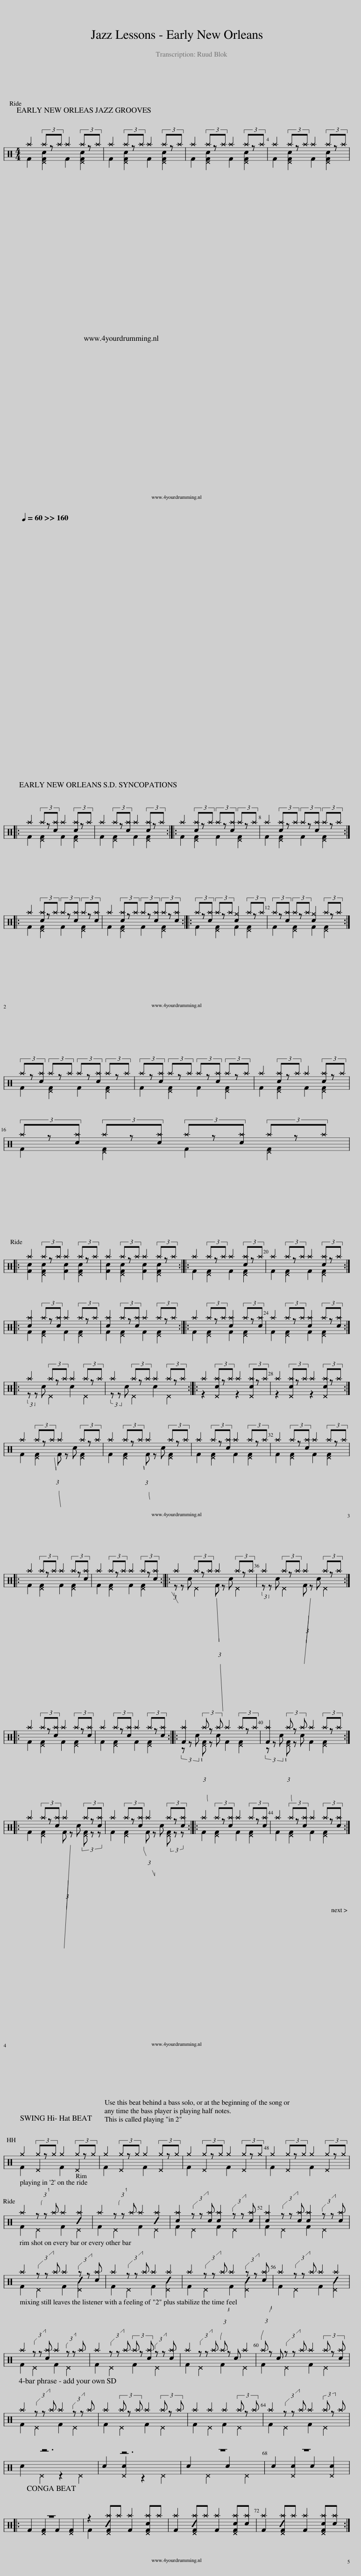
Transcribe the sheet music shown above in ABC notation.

X:1
%%score 1 ( 2 3 )
L:1/8
M:4/4
I:linebreak $
K:C
V:1 treble-8
V:2 perc
K:none
V:3 perc
K:none
V:1
 z8 | z8 | z8 | z8 |:$[Q:1/4=60] z8 | %5
 z8 :: z8 | z8 ::$ z8 | z8 :: %10
 z8 | z8 :|$ z8 | z8 | z8 |$ %15
 z8 |:$ z8 | z8 :: z8 | z8 ::$ %20
 z8 | z8 :: z8 | z8 ::$ z8 | %25
 z8 :: z8 | z8 :|$ z8 | z8 | %30
 z8 | z8 |:$ z8 | z8 :: z8 | %35
 z8 ::$ z8 | z8 :: z8 | z8 ::$ %40
 z8 | z8 :: z8 | z8 :|$ z8 | %45
 z8 | z8 | z8 |$ z8 | z8 | %50
 z8 | z8 |$ z8 | z8 | z8 | %55
 z8 |$ z8 | z8 | z8 | z8 |$ %60
 z8 | z8 | z8 | z8 |$ z8 | %65
 z8 | z8 | z8 |:$ z8 | z8 | %70
 z8 | z8 :| %72
V:2
 ^a2 (3^az^a ^a2 (3^az^a | ^a2 (3^az^a ^a2 (3^az^a | ^a2 (3^az^a ^a2 (3^az^a | ^a2 (3^az^a ^a2 (3^az^a |:$ ^a2 (3^az[c^a] ^a2 (3[c^a]z^a | %5
 ^a2 (3^az[c^a] ^a2 (3[c^a]z^a :: ^a2 (3[c^a]z^a (3^az[c^a] (3^az^a | ^a2 (3[c^a]z^a (3^az[c^a] (3^az^a ::$ ^a2 (3[c^a]z^a (3^az[c^a] (3^az[c^a] | ^a2 (3[c^a]z^a (3^az[c^a] (3^az[c^a] :: %10
 (3^az[c^a] (3^az^a [c^g]2 (3^az^a | (3^az[c^a] (3^az^a [c^g]2 (3^az^a :|$ (3^az[c^a] (3^az^a (3^az[c^a] (3^az^a | (3^az[c^a] (3^az^a (3^az[c^a] (3^az^a | ^a2 (3[c^a]z^a ^a2 (3[c^a]z^a |$ %15
 (3^az[c^a] (3^az[c^a] (3^az[c^a] (3^az^a |:$ ^a2 (3^az^a ^a2 (3^az^a | ^a2 (3^az^a ^a2 (3^az^a :: ^a2 (3^az^a ^a2 (3[c^a]z^a | ^a2 (3^az^a ^a2 (3[c^a]z^a ::$ %20
 [c^a]2 (3^az[c^a] ^a2 (3^az^a | [c^a]2 (3^az[c^a] ^a2 (3^az^a :: ^a2 (3^az^a [c^a]2 (3^az[c^a] | ^a2 (3^az^a [c^a]2 (3^az[c^a] ::$ ^a2 (3^az^a ^a2 (3^az^a | %25
 ^a2 (3^az^a ^a2 (3^az^a :: ^a2 (3^az^a ^a2 (3^az^a | ^a2 (3^az^a ^a2 (3^az^a :|$ ^a2 (3^az^a ^a2 (3^az^a | ^a2 (3^az^a ^a2 (3^az^a | %30
 ^a2 (3^az[c^a] ^a2 (3^az^a | ^a2 (3^az[c^a] ^a2 (3^az^a |:$ ^a2 (3^az^a ^a2 (3^az[c^a] | ^a2 (3^az^a ^a2 (3^az[c^a] :: ^a2 (3^az^a ^a2 (3^az^a | %35
 ^a2 (3^az^a ^a2 (3^az^a ::$ ^a2 (3^az[c^a] ^a2 (3^az[c^a] | ^a2 (3^az[c^a] ^a2 (3^az[c^a] :: [F^a]2 (3^a z ^a ^a2 (3^az^a | [F^a]2 (3^a z ^a ^a2 (3^az^a ::$ %40
 ^a2 (3^az[c^a] ^a2 (3^az[c^a] | ^a2 (3^az[c^a] ^a2 (3^az[c^a] :: ^a2 (3^az[c^a] ^a2 (3^az[c^a] | ^a2 (3^az[c^a] ^a2 (3^az[c^a] :|$ ^g2 (3^gz^g ^g2 (3^gz^g | %45
 ^g2 (3^gz^g ^g2 (3^gz^g | ^g2 (3^gz^g ^g2 (3^gz^g | ^g2 (3^gz^g ^g2 (3^gz^g |$ ^a2 (3z z ^a ^a2 [c^a]2 | ^a2 (3z z ^a ^a2 [c^a]2 | %50
 [c^a]2 (3z z [c^a] [c^a]2 (3z z [c^a] | [c^a]2 (3z z [c^a] [c^a]2 (3z z [c^a] |$ ^a2 (3z z ^a ^a2 (3z z [c^a] | ^a2 (3z z ^a ^a2 ^a2 | ^a2 (3z z ^a ^a2 (3z z [c^a] | %55
 ^a2 (3z z ^a ^a2 ^a2 |$ ^a2 (3z z [c^a] ^a2 (3z z ^a | ^a2 (3z z ^a (3^a z [c^a] (3z z [c^a] | ^a2 (3z z ^a (3^a z c ^a2 | (3^a z c (3z z ^a ^a2 (3^a z [c^a] |$ %60
 ^a2 (3z z ^a ^a2 (3z z ^a | ^a2 (3^a z ^a ^a2 (3^a z ^a | ^a2 ^a2 ^a2 (3^a z ^a | ^a2 (3z z ^a ^a2 (3^a z ^a |$ c2 z6 | %65
 c2 z6 | z8 | z8 |:$ z8 | z2 [c^a]^a ^a2 ^a^a | %70
 ^a2 [c^a]^a ^a2 [c^a][c^a] | ^a2 [c^a]^a ^a2 [c^a][c^a] :| %72
V:3
 F2 [^DFc]2 F2 [^DFc]2 | F2 [^DFc]2 F2 [^DFc]2 | F2 [^DFc]2 F2 [^DFc]2 | F2 [^DFc]2 F2 [^DFc]2 |:$ F2 [^DF]2 F2 [^DF]2 | %5
 F2 [^DF]2 F2 [^DF]2 :: F2 [^DF]2 F2 [^DF]2 | F2 [^DF]2 F2 [^DF]2 ::$ F2 [^DF]2 F2 [^DF]2 | F2 [^DF]2 F2 [^DF]2 :: %10
 F2 [^DF]2 F2 [^DF]2 | F2 [^DF]2 F2 [^DF]2 :|$ F2 [^DF]2 F2 [^DF]2 | F2 [^DF]2 F2 [^DF]2 | F2 [^DF]2 F2 [^DF]2 |$ %15
 F2 [^DF]2 F2 [^DF]2 |:$ [Fc]2 [^DFc]2 [Fc]2 [^DFc]2 | [Fc]2 [^DFc]2 [Fc]2 [^DFc]2 :: F2 [^DF]2 F2 [^DF]2 | F2 [^DF]2 F2 [^DF]2 ::$ %20
 F2 [^DF]2 F2 [^DF]2 | F2 [^DF]2 F2 [^DF]2 :: F2 [^DF]2 F2 [^DF]2 | F2 [^DF]2 F2 [^DF]2 ::$ (3z z c ^D2 c2 ^D2 | %25
 (3z z c ^D2 c2 ^D2 :: z2 [^Dc]2 z2 [^Dc]2 | z2 [^Dc]2 z2 [^Dc]2 :|$ F2 [^DF]2 (3F z c [^DF]2 | F2 [^DF]2 (3F z c [^DF]2 | %30
 F2 [^DF]2 F2 [^DF]2 | F2 [^DF]2 F2 [^DF]2 |:$ F2 [^DF]2 F2 [^DF]2 | F2 [^DF]2 F2 [^DF]2 :: (3z z c ^D2 (3F z c ^D2 | %35
 (3z z c ^D2 (3F z c ^D2 ::$ F2 [^DF]2 F2 [^DF]2 | F2 [^DF]2 F2 [^DF]2 :: (3z z c (3[^DF] z c F2 [^DF]2 | (3z z c (3[^DF] z c F2 [^DF]2 ::$ %40
 F2 [^DF]2 (3F z c (3[^DF] z z | F2 [^DF]2 (3F z c (3[^DF] z z :: F2 [^DF]2 F2 [^DF]2 | F2 [^DF]2 F2 [^DF]2 :|$ F2 ^D2 F2 ^D2 | %45
 F2 ^D2 F2 ^D2 | F2 ^D2 F2 ^D2 | F2 ^D2 F2 ^D2 |$ F2 ^D2 F2 ^D2 | F2 ^D2 F2 ^D2 | %50
 F2 ^D2 F2 ^D2 | F2 ^D2 F2 ^D2 |$ F2 ^D2 F2 [^Dc]2 | F2 ^D2 F2 [^Dc]2 | F2 ^D2 F2 [^Dc]2 | %55
 F2 ^D2 F2 [^Dc]2 |$ F2 ^D2 F2 ^D2 | F2 ^D2 F2 ^D2 | F2 ^D2 F2 ^D2 | F2 ^D2 F2 ^D2 |$ %60
 F2 ^D2 F2 ^D2 | F2 ^D2 F2 ^D2 | F2 ^D2 F2 ^D2 | F2 ^D2 F2 ^D2 |$ x2 ^D2 z2 ^D2 | %65
 x2 [^Dc]2 z2 ^D2 | c2 ^D2 c2 ^D2 | c2 [^Dc]2 c2 [^Dc]2 |:$ F2 [^DF]2 F2 [^DF]2 | F2 [^DF]2 F2 [^DFc]2 | %70
 F2 [^DF]2 F2 [^DF]2 | F2 [^DF]2 F2 [^DF]2 :| %72
